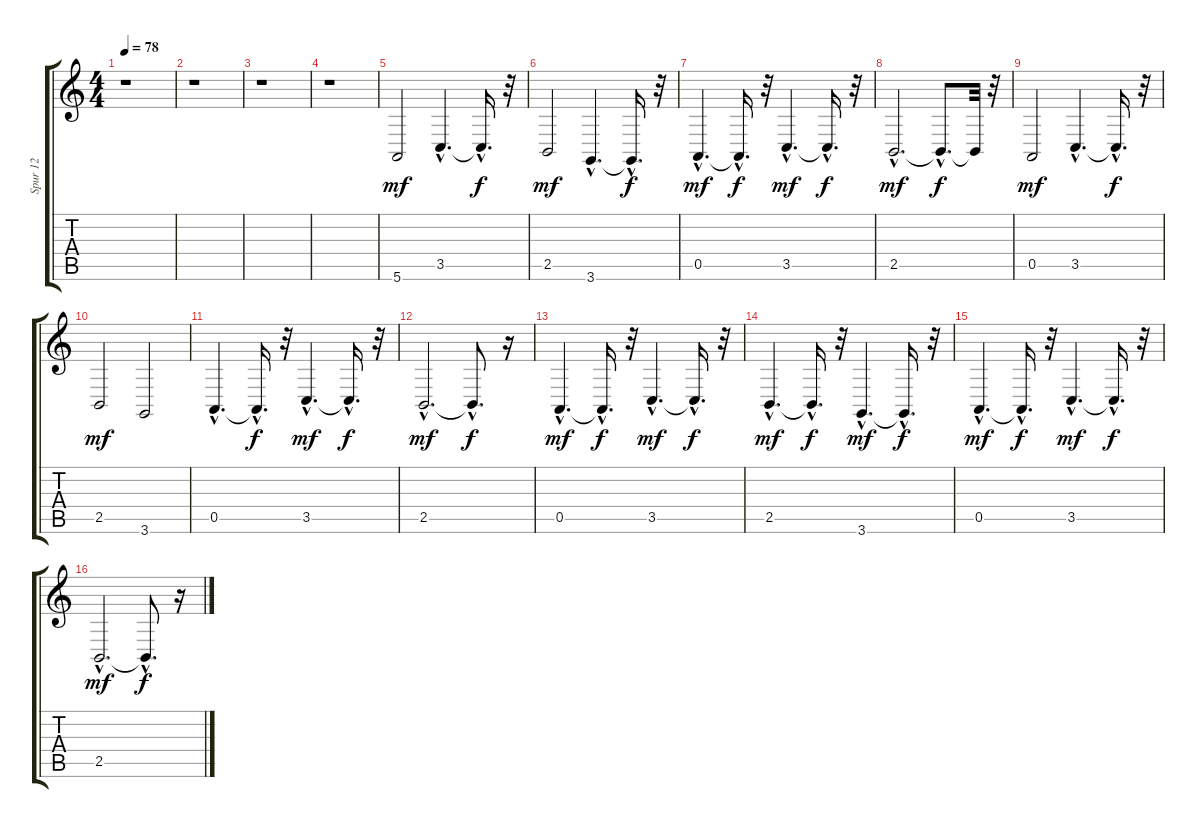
\track ("Spur 12" "Spur 12") {instrument flute}
\staff {score tabs}
\tuning (E4 B3 G3 D3 A2 E2) {hide}
\ts (4 4)
\tempo 78
\clef g2
\ks c
r.1{dy mf instrument flute} |
r.1 |
r.1 |
r.1 |
5.6.2 3.5{hac}.4{d} 3.5{hac t}.16{d dy f} r.32 |
2.5.2{dy mf} 3.6{hac}.4{d} 3.6{hac t}.16{d dy f} r.32 |
0.5{hac}.4{d dy mf} 0.5{hac t}.16{d dy f} r.32 3.5{hac}.4{d dy mf} 3.5{hac t}.16{d dy f} r.32 |
2.5{hac}.2{d dy mf} 2.5{hac t}.8{d dy f} 2.5{t}.32 r.32 |
0.5.2{dy mf} 3.5{hac}.4{d} 3.5{hac t}.16{d dy f} r.32 |
2.5.2{dy mf} 3.6.2 |
0.5{hac}.4{d} 0.5{hac t}.16{d dy f} r.32 3.5{hac}.4{d dy mf} 3.5{hac t}.16{d dy f} r.32 |
2.5{hac}.2{d dy mf} 2.5{hac t}.8{d dy f} r.16 |
0.5{hac}.4{d dy mf} 0.5{hac t}.16{d dy f} r.32 3.5{hac}.4{d dy mf} 3.5{hac t}.16{d dy f} r.32 |
2.5{hac}.4{d dy mf} 2.5{hac t}.16{d dy f} r.32 3.6{hac}.4{d dy mf} 3.6{hac t}.16{d dy f} r.32 |
0.5{hac}.4{d dy mf} 0.5{hac t}.16{d dy f} r.32 3.5{hac}.4{d dy mf} 3.5{hac t}.16{d dy f} r.32 |
2.5{hac}.2{d dy mf} 2.5{hac t}.8{d dy f} r.16
